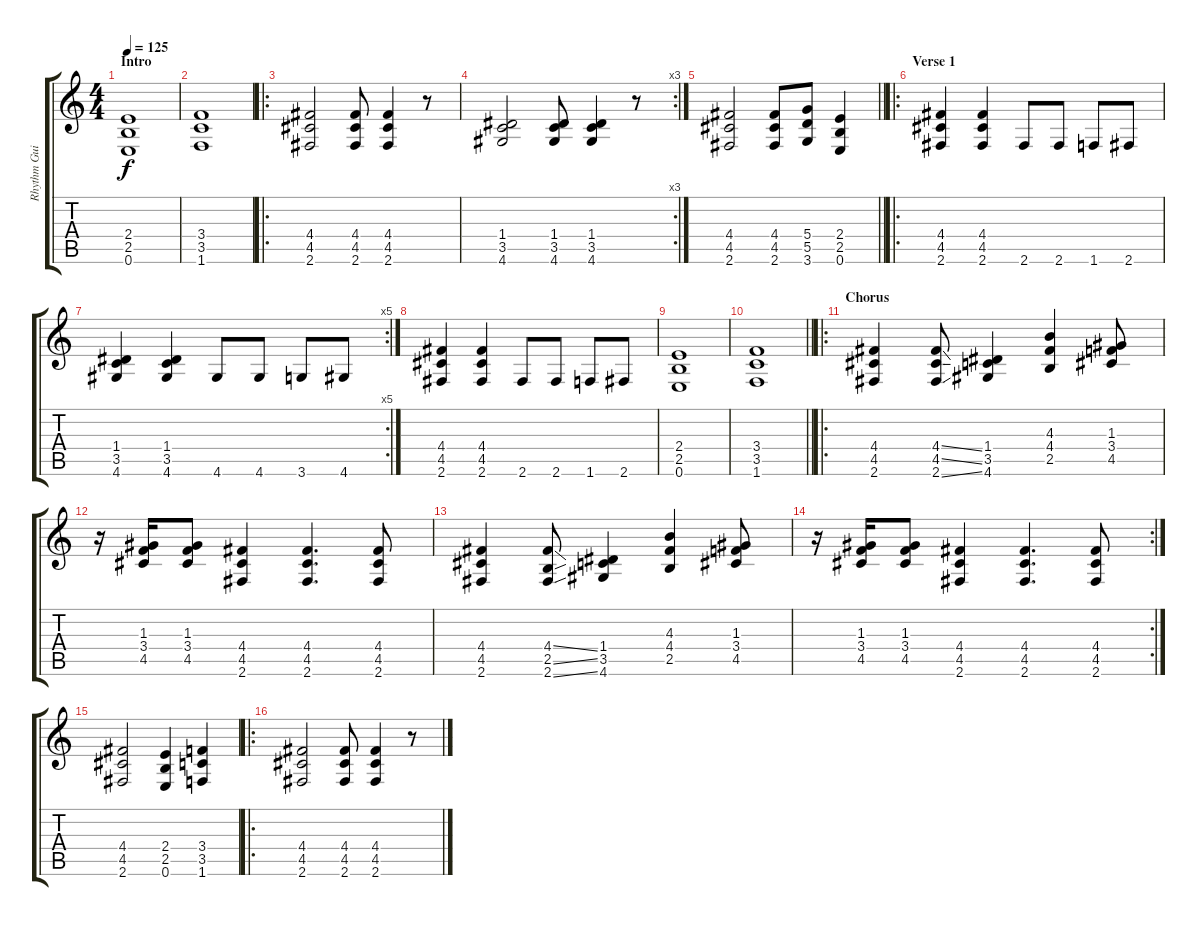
\track ("Rhythm Guitar" "Rhythm Gui") {instrument overdrivenguitar}
\staff {score tabs}
\tuning (E4 B3 G3 D3 A2 E2) {hide}
\ts (4 4)
\section ("" "Intro")
\tempo 125
\clef g2
\ks c
(2.4 2.5 0.6).1{dy f instrument overdrivenguitar} |
(3.4 3.5 1.6).1 |
\ro
(4.4 4.5 2.6).2 (4.4 4.5 2.6).8 (4.4 4.5 2.6).4 r.8 |
\rc 3
(1.4 3.5 4.6).2 (1.4 3.5 4.6).8 (1.4 3.5 4.6).4 r.8 |
\barLineRight lightlight
(4.4 4.5 2.6).2 (4.4 4.5 2.6).8 (5.4 5.5 3.6).8 (2.4 2.5 0.6).4 |
\ro
\section ("" "Verse 1")
(4.4 4.5 2.6).4 (4.4 4.5 2.6).4 2.6.8 2.6.8 1.6.8 2.6.8 |
\rc 5
(1.4 3.5 4.6).4 (1.4 3.5 4.6).4 4.6.8 4.6.8 3.6.8 4.6.8 |
(4.4 4.5 2.6).4 (4.4 4.5 2.6).4 2.6.8 2.6.8 1.6.8 2.6.8 |
(2.4 2.5 0.6).1 |
\barLineRight lightlight
(3.4 3.5 1.6).1 |
\ro
\section ("" "Chorus")
(4.4 4.5 2.6).4 (4.4{ss} 4.5{ss} 2.6{ss}).8 (1.4 3.5 4.6).4 (4.3 4.4 2.5).4 (1.3 3.4 4.5).8 |
r.16 (1.3 3.4 4.5).16 (1.3 3.4 4.5).8 (4.4 4.5 2.6).4 (4.4 4.5 2.6).4{d} (4.4 4.5 2.6).8 |
(4.4 4.5 2.6).4 (4.4{ss} 2.5{ss} 2.6{ss}).8 (1.4 3.5 4.6).4 (4.3 4.4 2.5).4 (1.3 3.4 4.5).8 |
\rc 2
r.16 (1.3 3.4 4.5).16 (1.3 3.4 4.5).8 (4.4 4.5 2.6).4 (4.4 4.5 2.6).4{d} (4.4 4.5 2.6).8 |
(4.4 4.5 2.6).2 (2.4 2.5 0.6).4 (3.4 3.5 1.6).4 |
\ro
(4.4 4.5 2.6).2 (4.4 4.5 2.6).8 (4.4 4.5 2.6).4 r.8
